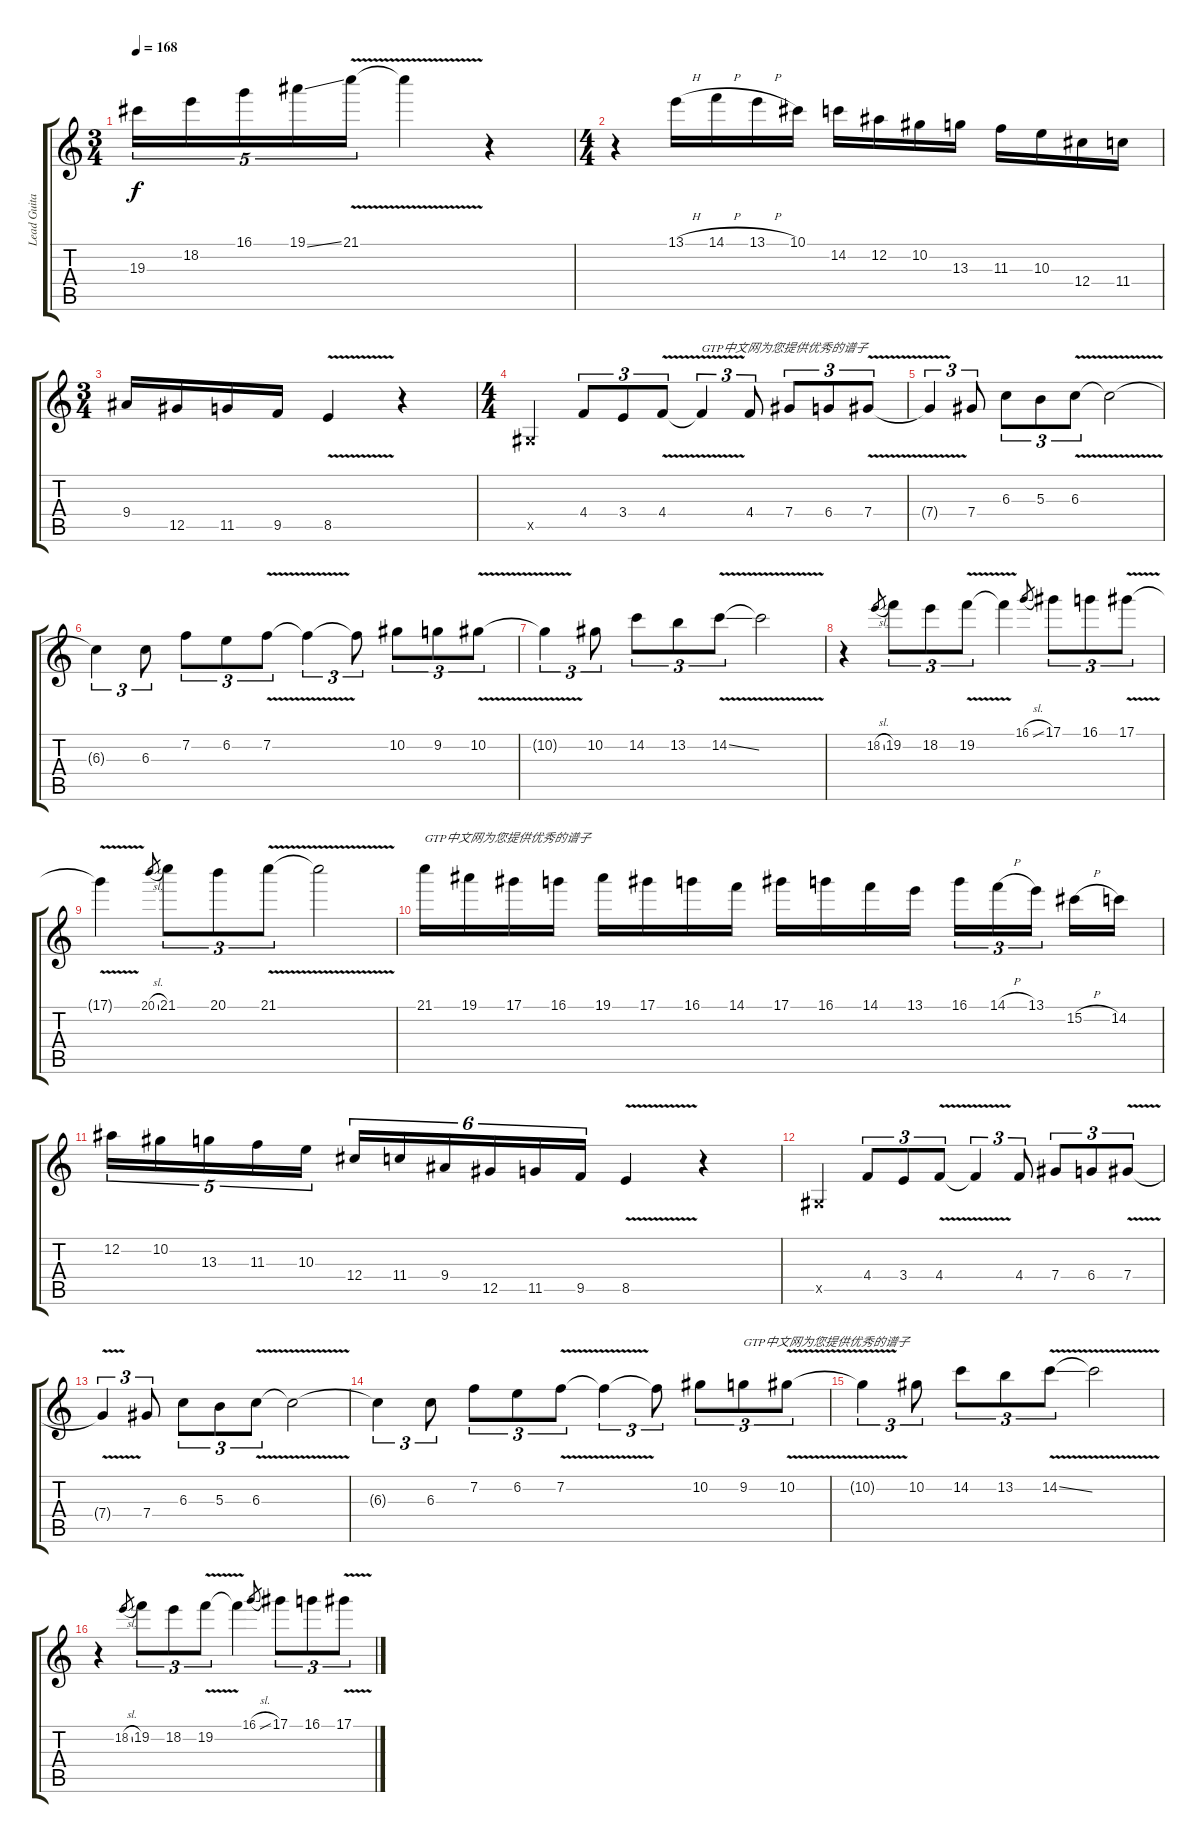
\track ("Lead Guitar" "Lead Guita") {instrument distortionguitar}
\staff {score tabs}
\tuning (Eb4 Bb3 Gb3 Db3 Ab2 Eb2) {hide}
\ts (3 4)
\tempo 168
\clef g2
\ks c
19.3.16{tu (5 4) dy f} 18.2.16{tu (5 4)} 16.1.16{tu (5 4)} 19.1{ss}.16{tu (5 4)} 21.1{v}.16{tu (5 4)} 21.1{t}.4 r.4 |
\ts (4 4)
r.4 13.1{h}.16 14.1{h}.16 13.1{h}.16 10.1.16 14.2.16 12.2.16 10.2.16 13.3.16 11.3.16 10.3.16 12.4.16 11.4.16 |
\ts (3 4)
9.4.16 12.5.16 11.5.16 9.5.16 8.5{v}.4 r.4 |
\ts (4 4)
0.5{x}.4 4.4.8{tu (3 2)} 3.4.8{tu (3 2)} 4.4{v}.8{tu (3 2)} 4.4{t}.4{tu (3 2) txt "GTP中文网为您提供优秀的谱子"} 4.4.8{tu (3 2)} 7.4.8{tu (3 2)} 6.4.8{tu (3 2)} 7.4{v}.8{tu (3 2)} |
7.4{t}.4{tu (3 2)} 7.4.8{tu (3 2)} 6.3.8{tu (3 2)} 5.3.8{tu (3 2)} 6.3{v}.8{tu (3 2)} 6.3{t}.2 |
6.3{t}.4{tu (3 2)} 6.3.8{tu (3 2)} 7.2.8{tu (3 2)} 6.2.8{tu (3 2)} 7.2{v}.8{tu (3 2)} 7.2{t}.4{tu (3 2)} 7.2{t}.8{tu (3 2)} 10.2.8{tu (3 2)} 9.2.8{tu (3 2)} 10.2{v}.8{tu (3 2)} |
10.2{t}.4{tu (3 2)} 10.2.8{tu (3 2)} 14.2.8{tu (3 2)} 13.2.8{tu (3 2)} 14.2{v ss}.8{tu (3 2)} 14.2{t}.2 |
r.4 18.2{sl}.8{gr} 19.2.8{tu (3 2)} 18.2.8{tu (3 2)} 19.2{v}.8{tu (3 2)} 19.2{t}.4 16.1{sl}.8{gr} 17.1.8{tu (3 2)} 16.1.8{tu (3 2)} 17.1{v}.8{tu (3 2)} |
17.1{t}.4 20.1{sl}.8{gr} 21.1.8{tu (3 2)} 20.1.8{tu (3 2)} 21.1{v}.8{tu (3 2)} 21.1{t}.2 |
21.1.16{txt "GTP中文网为您提供优秀的谱子"} 19.1.16 17.1.16 16.1.16 19.1.16 17.1.16 16.1.16 14.1.16 17.1.16 16.1.16 14.1.16 13.1.16 16.1.16{tu (3 2)} 14.1{h}.16{tu (3 2)} 13.1.16{tu (3 2)} 15.2{h}.16 14.2.16 |
12.2.16{tu (5 4)} 10.2.16{tu (5 4)} 13.3.16{tu (5 4)} 11.3.16{tu (5 4)} 10.3.16{tu (5 4)} 12.4.16{tu (6 4)} 11.4.16{tu (6 4)} 9.4.16{tu (6 4)} 12.5.16{tu (6 4)} 11.5.16{tu (6 4)} 9.5.16{tu (6 4)} 8.5{v}.4 r.4 |
0.5{x}.4 4.4.8{tu (3 2)} 3.4.8{tu (3 2)} 4.4{v}.8{tu (3 2)} 4.4{t}.4{tu (3 2)} 4.4.8{tu (3 2)} 7.4.8{tu (3 2)} 6.4.8{tu (3 2)} 7.4{v}.8{tu (3 2)} |
7.4{t}.4{tu (3 2)} 7.4.8{tu (3 2)} 6.3.8{tu (3 2)} 5.3.8{tu (3 2)} 6.3{v}.8{tu (3 2)} 6.3{t}.2 |
6.3{t}.4{tu (3 2)} 6.3.8{tu (3 2)} 7.2.8{tu (3 2)} 6.2.8{tu (3 2)} 7.2{v}.8{tu (3 2)} 7.2{t}.4{tu (3 2)} 7.2{t}.8{tu (3 2)} 10.2.8{tu (3 2)} 9.2.8{tu (3 2) txt "GTP中文网为您提供优秀的谱子"} 10.2{v}.8{tu (3 2)} |
10.2{t}.4{tu (3 2)} 10.2.8{tu (3 2)} 14.2.8{tu (3 2)} 13.2.8{tu (3 2)} 14.2{v ss}.8{tu (3 2)} 14.2{t}.2 |
r.4 18.2{sl}.8{gr} 19.2.8{tu (3 2)} 18.2.8{tu (3 2)} 19.2{v}.8{tu (3 2)} 19.2{t}.4 16.1{sl}.8{gr} 17.1.8{tu (3 2)} 16.1.8{tu (3 2)} 17.1{v}.8{tu (3 2)}
